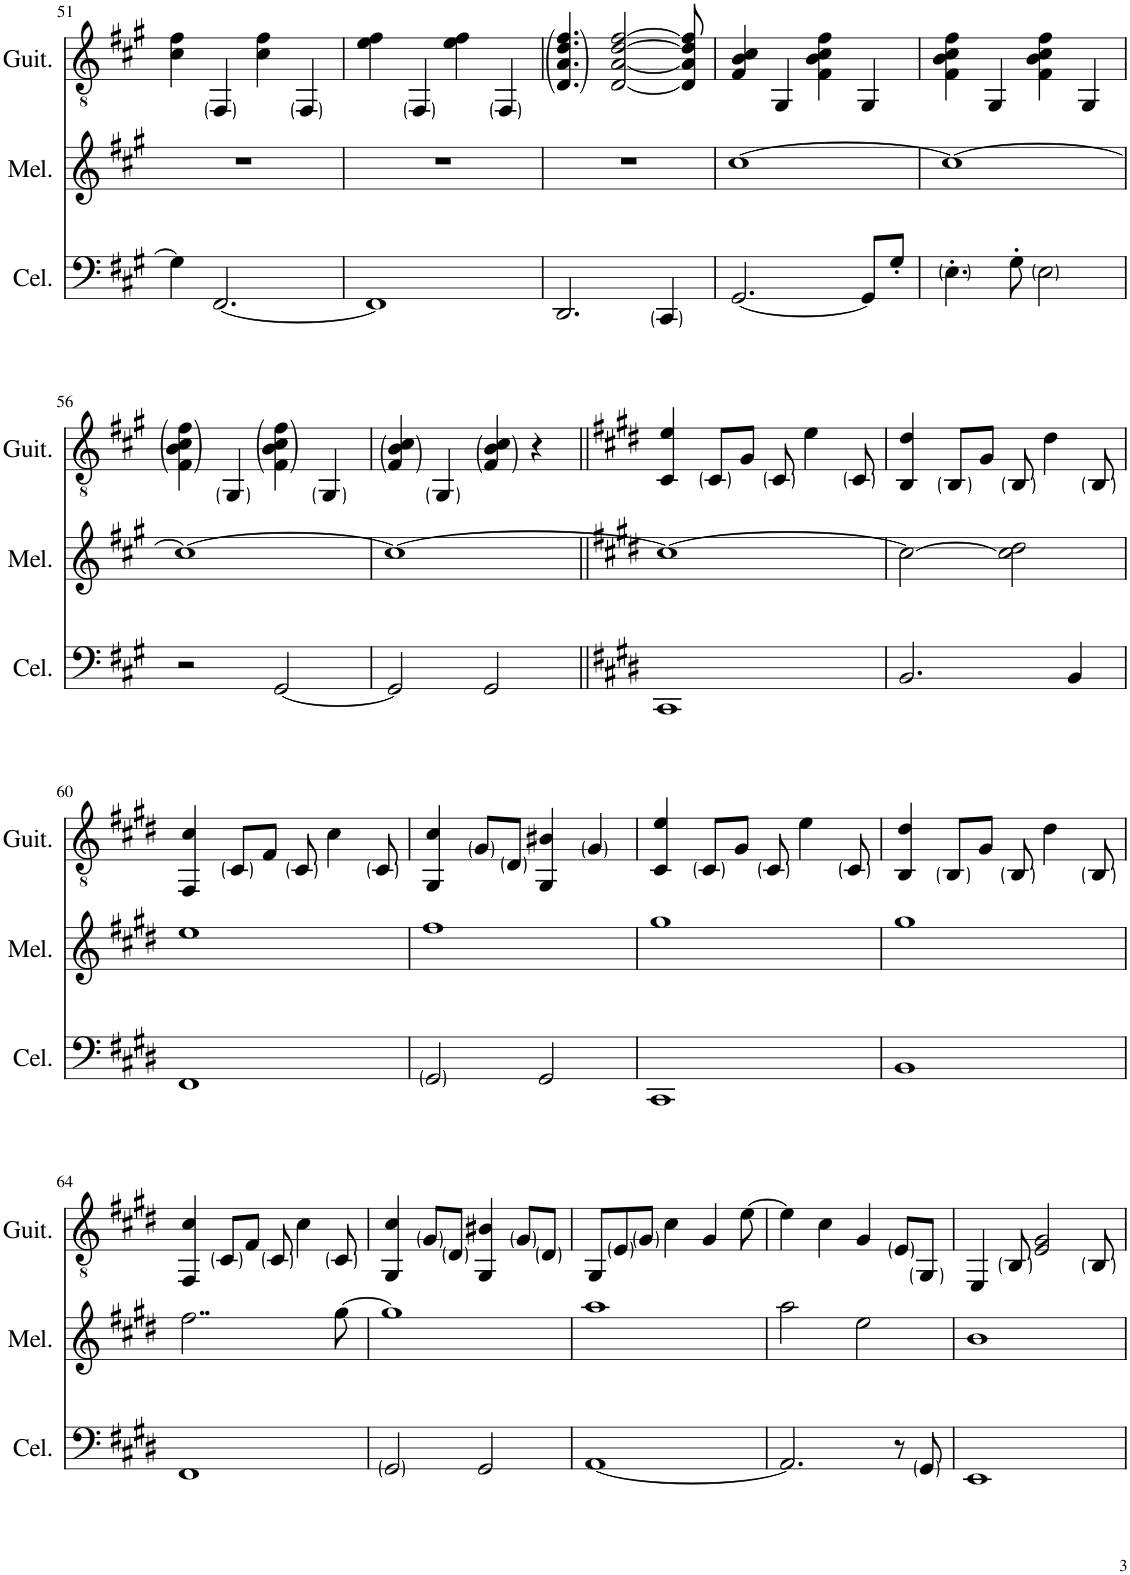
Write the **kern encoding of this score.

**kern	**kern	**kern
*part3	*part2	*part1
*staff3	*staff2	*staff1
*I"Cello	*I"Melodica	*I"Guitar
*I'Cel.	*I'Mel.	*I'Guit.
!!LO:PB:g=z
*clefF4	*clefG2	*clefGv2
*k[f#c#g#]	*k[f#c#g#]	*k[f#c#g#]
*M4/4	*M4/4	*M4/4
=51	=51	=51
4G#\]	1r	4c#\ 4f#\
[2.FF#/	.	4FF#/
.	.	4c#\ 4f#\
.	.	4FF#/
=52	=52	=52
1FF#]	1r	4e\ 4f#\
.	.	4FF#/
.	.	4e\ 4f#\
.	.	4FF#/
=53	=53	=53
2.DD/	1r	4.D/ 4.A/ 4.d/ 4.f#/
.	.	[2D/ [2A/ [2d/ [2f#/
4CC#/	.	.
.	.	8D/] 8A/] 8d/] 8f#/]
=54	=54	=54
[2.GG#/	[1cc#	4F#/ 4B/ 4c#/
.	.	4GG#/
.	.	4F#\ 4B\ 4c#\ 4f#\
8GG#/L]	.	4GG#/
8G#'/J	.	.
=55	=55	=55
4.E'\	1cc#_	4F#\ 4B\ 4c#\ 4f#\
.	.	4GG#/
8G#'\	.	.
2E\	.	4F#\ 4B\ 4c#\ 4f#\
.	.	4GG#/
!!LO:LB:g=z
=56	=56	=56
2r	1cc#_	4F#\ 4B\ 4c#\ 4f#\
.	.	4GG#/
[2GG#/	.	4F#\ 4B\ 4c#\ 4f#\
.	.	4GG#/
=57	=57	=57
2GG#/]	1cc#_	4F#/ 4B/ 4c#/
.	.	4GG#/
2GG#/	.	4F#/ 4B/ 4c#/
.	.	4r
=58||	=58||	=58||
*k[f#c#g#d#]	*k[f#c#g#d#]	*k[f#c#g#d#]
1CC#	1cc#_	4C#/ 4e/
.	.	8C#/L
.	.	8G#/J
.	.	8C#/
.	.	4e\
.	.	8C#/
=59	=59	=59
2.BB/	2cc#\_	4BB/ 4d#/
.	.	8BB/L
.	.	8G#/J
.	2cc#\] 2dd#\	8BB/
.	.	4d#\
4BB/	.	.
.	.	8BB/
!!LO:LB:g=z
=60	=60	=60
1FF#	1ee	4FF#/ 4c#/
.	.	8C#/L
.	.	8F#/J
.	.	8C#/
.	.	4c#\
.	.	8C#/
=61	=61	=61
2GG#/	1ff#	4GG#/ 4c#/
.	.	8G#/L
.	.	8D#/J
2GG#/	.	4GG#/ 4B#X/
.	.	4G#/
=62	=62	=62
1CC#	1gg#	4C#/ 4e/
.	.	8C#/L
.	.	8G#/J
.	.	8C#/
.	.	4e\
.	.	8C#/
=63	=63	=63
1BB	1gg#	4BB/ 4d#/
.	.	8BB/L
.	.	8G#/J
.	.	8BB/
.	.	4d#\
.	.	8BB/
!!LO:LB:g=z
=64	=64	=64
1FF#	2..ff#\	4FF#/ 4c#/
.	.	8C#/L
.	.	8F#/J
.	.	8C#/
.	.	4c#\
.	[8gg#\	8C#/
=65	=65	=65
2GG#/	1gg#]	4GG#/ 4c#/
.	.	8G#/L
.	.	8D#/J
2GG#/	.	4GG#/ 4B#X/
.	.	8G#/L
.	.	8D#/J
=66	=66	=66
[1AA	1aa	8GG#/L
.	.	8E/
.	.	8G#/J
.	.	4c#\
.	.	4G#/
.	.	[8e\
=67	=67	=67
2.AA/]	2aa\	4e\]
.	.	4c#\
.	2ee\	4G#/
8r	.	8E/L
8GG#/	.	8GG#/J
=68	=68	=68
1EE	1b	4EE/
.	.	8BB/
.	.	2E/ 2G#/
.	.	8BB/
=	=	=
*-	*-	*-
